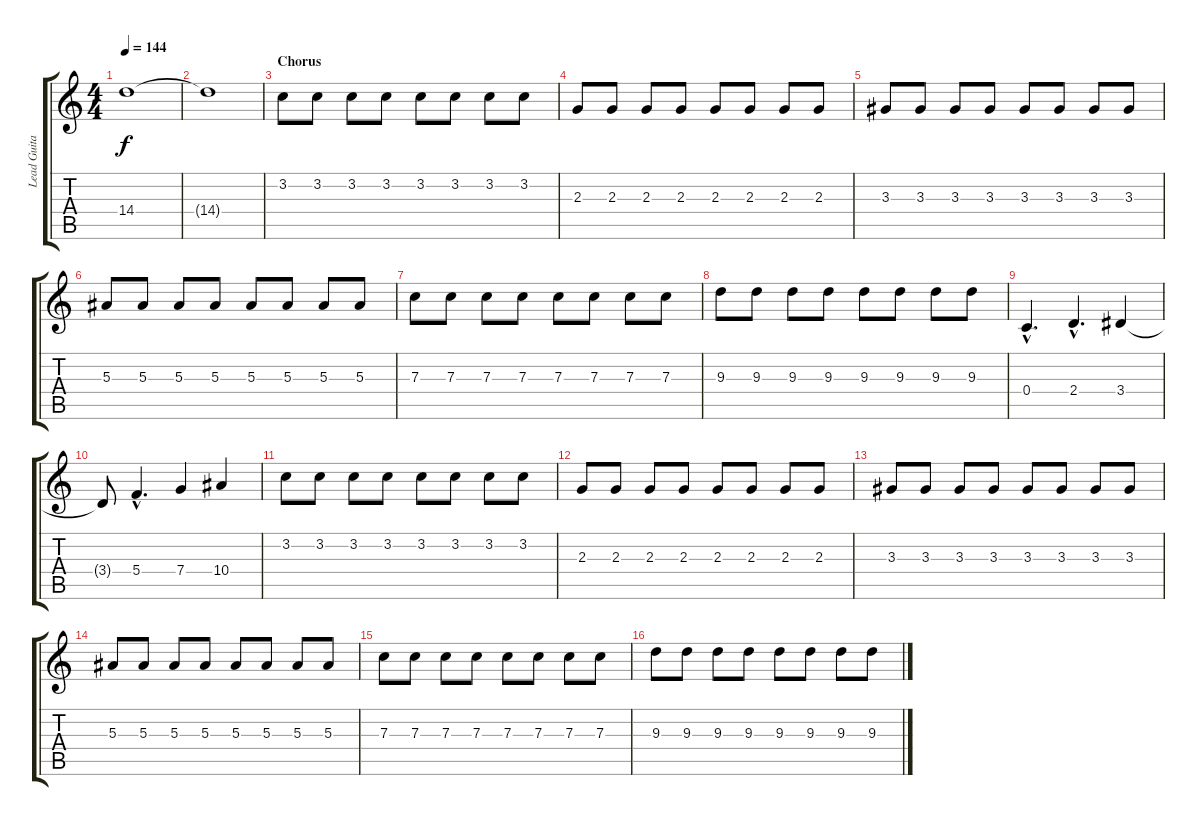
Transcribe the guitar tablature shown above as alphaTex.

\track ("Lead Guitar" "Lead Guita") {instrument distortionguitar}
\staff {score tabs}
\tuning (D4 A3 F3 C3 G2 D2) {hide}
\ts (4 4)
\tempo 144
\clef g2
\ks c
14.4.1{dy f} |
14.4{t}.1 |
\section ("" "Chorus")
3.2.8 3.2.8 3.2.8 3.2.8 3.2.8 3.2.8 3.2.8 3.2.8 |
2.3.8 2.3.8 2.3.8 2.3.8 2.3.8 2.3.8 2.3.8 2.3.8 |
3.3.8 3.3.8 3.3.8 3.3.8 3.3.8 3.3.8 3.3.8 3.3.8 |
5.3.8 5.3.8 5.3.8 5.3.8 5.3.8 5.3.8 5.3.8 5.3.8 |
7.3.8 7.3.8 7.3.8 7.3.8 7.3.8 7.3.8 7.3.8 7.3.8 |
9.3.8 9.3.8 9.3.8 9.3.8 9.3.8 9.3.8 9.3.8 9.3.8 |
0.4{hac}.4{d} 2.4{hac}.4{d} 3.4.4 |
3.4{t}.8 5.4{hac}.4{d} 7.4.4 10.4.4 |
3.2.8 3.2.8 3.2.8 3.2.8 3.2.8 3.2.8 3.2.8 3.2.8 |
2.3.8 2.3.8 2.3.8 2.3.8 2.3.8 2.3.8 2.3.8 2.3.8 |
3.3.8 3.3.8 3.3.8 3.3.8 3.3.8 3.3.8 3.3.8 3.3.8 |
5.3.8 5.3.8 5.3.8 5.3.8 5.3.8 5.3.8 5.3.8 5.3.8 |
7.3.8 7.3.8 7.3.8 7.3.8 7.3.8 7.3.8 7.3.8 7.3.8 |
9.3.8 9.3.8 9.3.8 9.3.8 9.3.8 9.3.8 9.3.8 9.3.8
